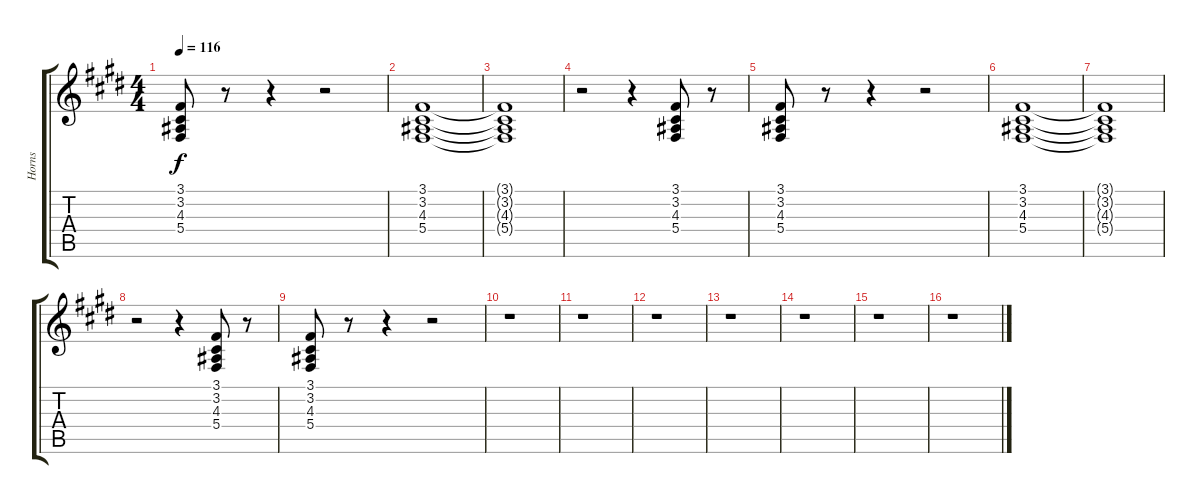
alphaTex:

\track ("Horns" "Horns") {instrument brasssection}
\staff {score tabs}
\tuning (Eb4 Bb3 Gb3 Db3 Ab2 Eb2) {hide}
\ts (4 4)
\tempo 116
\clef g2
\ks e
(3.1 3.2 4.3 5.4).8{dy f} r.8 r.4 r.2 |
(3.1 3.2 4.3 5.4).1 |
(3.1{t} 3.2{t} 4.3{t} 5.4{t}).1 |
r.2 r.4 (3.1 3.2 4.3 5.4).8 r.8 |
(3.1 3.2 4.3 5.4).8 r.8 r.4 r.2 |
(3.1 3.2 4.3 5.4).1 |
(3.1{t} 3.2{t} 4.3{t} 5.4{t}).1 |
r.2 r.4 (3.1 3.2 4.3 5.4).8 r.8 |
(3.1 3.2 4.3 5.4).8 r.8 r.4 r.2 |
r.1 |
r.1 |
r.1 |
r.1 |
r.1 |
r.1 |
r.1
